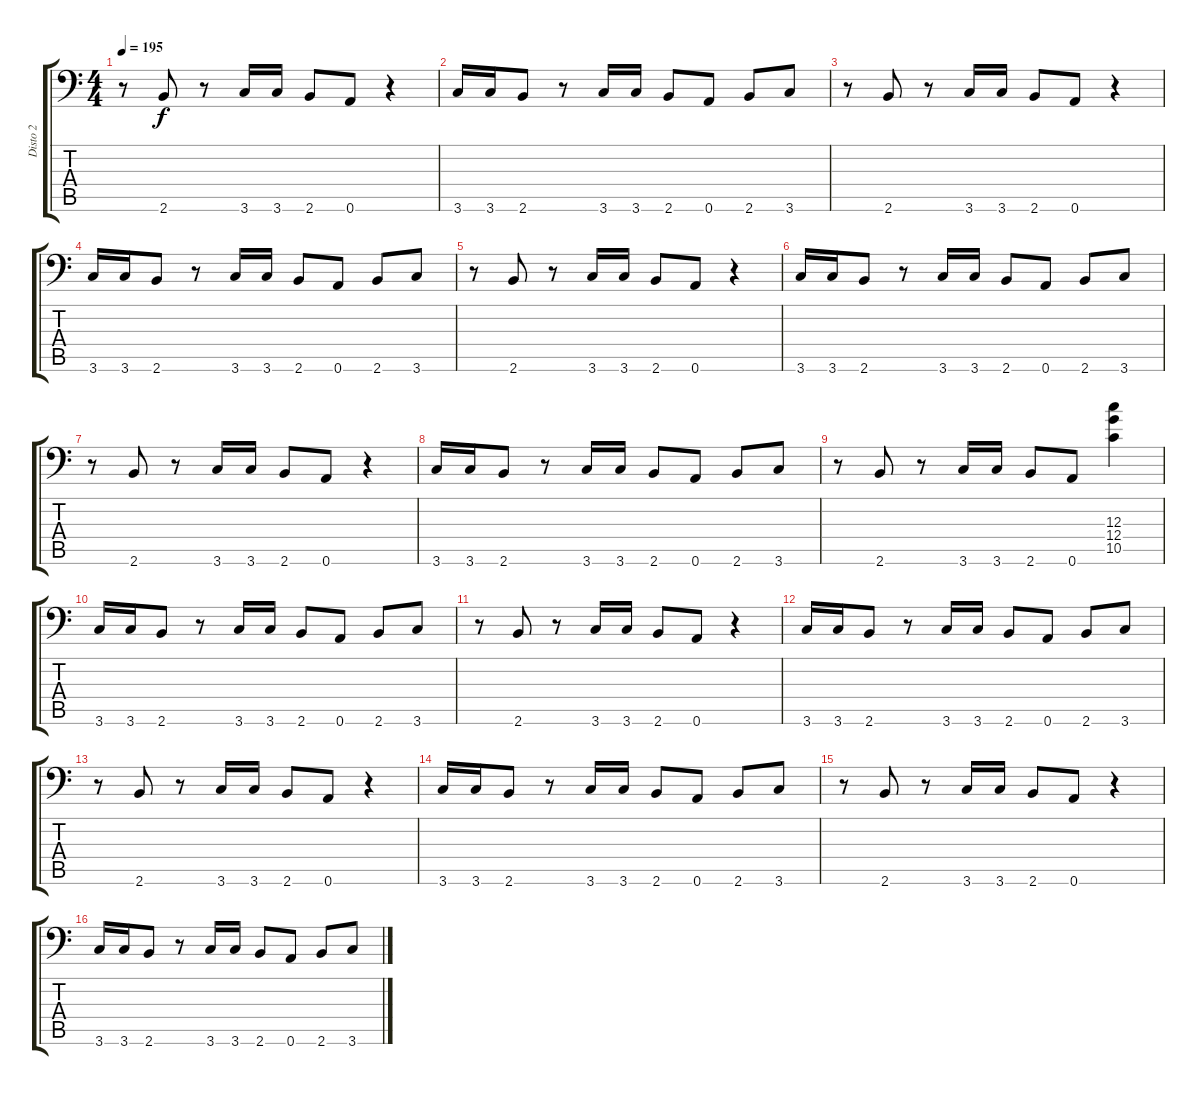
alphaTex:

\track ("Disto 2" "Disto 2") {instrument distortionguitar}
\staff {score tabs}
\tuning (A3 E3 C3 G2 D2 A1) {hide}
\ts (4 4)
\tempo 195
\clef f4
\ks c
r.8{dy f} 2.6.8 r.8 3.6.16 3.6.16 2.6.8 0.6.8 r.4 |
3.6.16 3.6.16 2.6.8 r.8 3.6.16 3.6.16 2.6.8 0.6.8 2.6.8 3.6.8 |
r.8 2.6.8 r.8 3.6.16 3.6.16 2.6.8 0.6.8 r.4 |
3.6.16 3.6.16 2.6.8 r.8 3.6.16 3.6.16 2.6.8 0.6.8 2.6.8 3.6.8 |
r.8 2.6.8 r.8 3.6.16 3.6.16 2.6.8 0.6.8 r.4 |
3.6.16 3.6.16 2.6.8 r.8 3.6.16 3.6.16 2.6.8 0.6.8 2.6.8 3.6.8 |
r.8 2.6.8 r.8 3.6.16 3.6.16 2.6.8 0.6.8 r.4 |
3.6.16 3.6.16 2.6.8 r.8 3.6.16 3.6.16 2.6.8 0.6.8 2.6.8 3.6.8 |
r.8 2.6.8 r.8 3.6.16 3.6.16 2.6.8 0.6.8 (12.3 12.4 10.5).4 |
3.6.16 3.6.16 2.6.8 r.8 3.6.16 3.6.16 2.6.8 0.6.8 2.6.8 3.6.8 |
r.8 2.6.8 r.8 3.6.16 3.6.16 2.6.8 0.6.8 r.4 |
3.6.16 3.6.16 2.6.8 r.8 3.6.16 3.6.16 2.6.8 0.6.8 2.6.8 3.6.8 |
r.8 2.6.8 r.8 3.6.16 3.6.16 2.6.8 0.6.8 r.4 |
3.6.16 3.6.16 2.6.8 r.8 3.6.16 3.6.16 2.6.8 0.6.8 2.6.8 3.6.8 |
r.8 2.6.8 r.8 3.6.16 3.6.16 2.6.8 0.6.8 r.4 |
3.6.16 3.6.16 2.6.8 r.8 3.6.16 3.6.16 2.6.8 0.6.8 2.6.8 3.6.8
